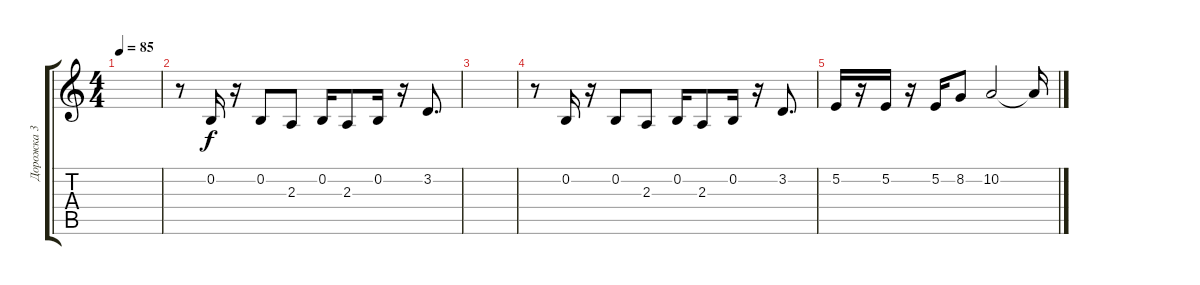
\track ("Дорожка 3" "Дорожка 3") {instrument brasssection}
\staff {score tabs}
\tuning (E4 B3 G3 D3 A2 E2) {hide}
\ts (4 4)
\tempo 85
\clef g2
\ks c
|
r.8 0.2.16 r.16 0.2.8 2.3.8 0.2.16 2.3.8 0.2.16 r.16 3.2.8{d} |
|
r.8 0.2.16 r.16 0.2.8 2.3.8 0.2.16 2.3.8 0.2.16 r.16 3.2.8{d} |
5.2.16 r.16 5.2.16 r.16 5.2.16 8.2.8 10.2.2 10.2{t}.16{dy f}
